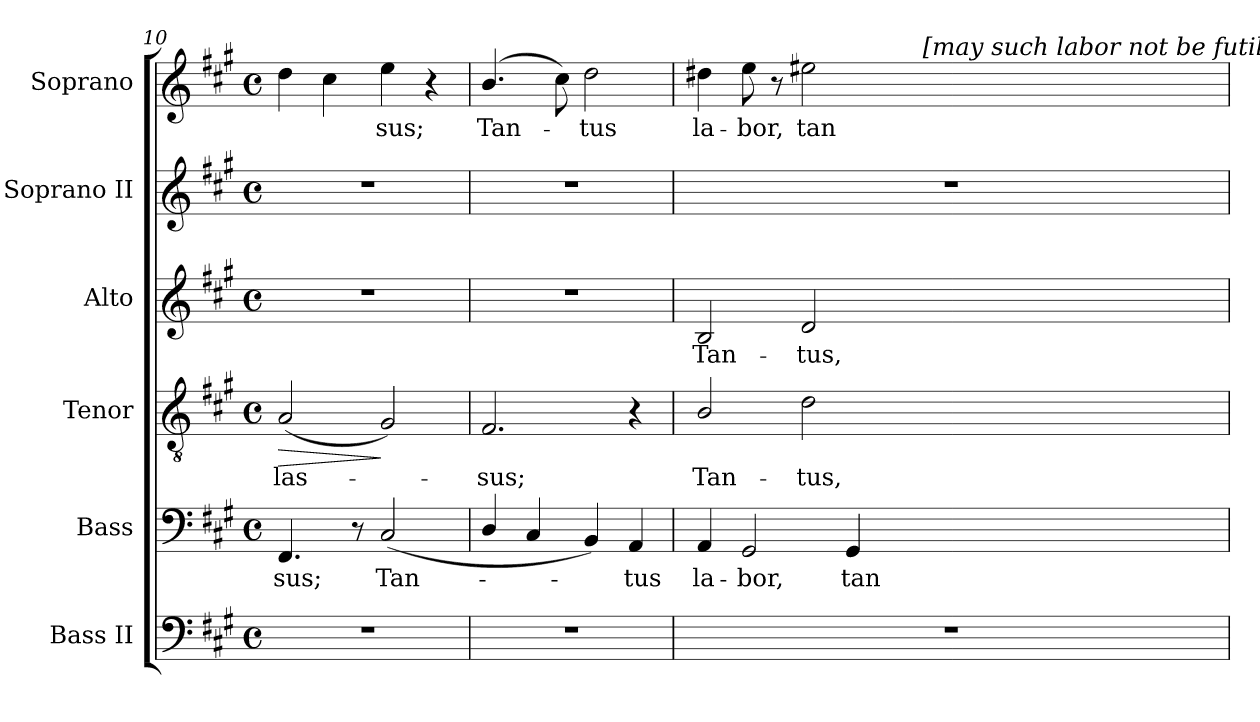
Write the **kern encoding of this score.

**kern	**kern	**text	**kern	**text	**dynam	**kern	**text	**kern	**kern	**text
*part6	*part5	*part5	*part4	*part4	*part4	*part3	*part3	*part2	*part1	*part1
*staff6	*staff5	*staff5	*staff4	*staff4	*staff4	*staff3	*staff3	*staff2	*staff1	*staff1
*I"Bass II	*I"Bass	*	*I"Tenor	*	*	*I"Alto	*	*I"Soprano II	*I"Soprano	*
*I'B.	*I'B.	*	*I'T.	*	*	*I'A.	*	*I'S.	*I'S.	*
*clefF4	*clefF4	*	*clefGv2	*	*	*clefG2	*	*clefG2	*clefG2	*
*	*	*	*ITrd7c12	*	*	*	*	*	*	*
*k[f#c#g#]	*k[f#c#g#]	*	*k[f#c#g#]	*	*	*k[f#c#g#]	*	*k[f#c#g#]	*k[f#c#g#]	*
*A:	*A:	*	*A:	*	*	*A:	*	*A:	*A:	*
*M4/4	*M4/4	*	*M4/4	*	*	*M4/4	*	*M4/4	*M4/4	*
*met(c)	*met(c)	*	*met(c)	*	*	*met(c)	*	*met(c)	*met(c)	*
=10	=10	=10	=10	=10	=10	=10	=10	=10	=10	=10
!	!	!LO:LY:b:color=#000000	!	!	!	!	!	!	!	!
!	!	!	!	!LO:LY:b:color=#000000	!LO:HP:b	!	!	!	!	!
1r	4.FF#i/	-sus;	(2AAi/	las-	>	1r	.	1r	4ddi\	.
.	.	.	.	.	.	.	.	.	4cc#i\	.
.	8r	.	.	.	.	.	.	.	.	.
!	!	!LO:LY:b:color=#000000	!	!	!	!	!	!	!	!
!	!	!	!	!	!	!	!	!	!	!LO:LY:b:color=#000000
.	(2C#i/	Tan-	2GG#i/)	.	]	.	.	.	4eei\	-sus;
.	.	.	.	.	.	.	.	.	4r	.
=11	=11	=11	=11	=11	=11	=11	=11	=11	=11	=11
!	!	!	!	!LO:LY:b:color=#000000	!	!	!	!	!	!
!	!	!	!	!	!	!	!	!	!	!LO:LY:b:color=#000000
1r	4Di/	.	2.FF#i/	-sus;	.	1r	.	1r	(4.bi/	Tan-
.	4C#i/	.	.	.	.	.	.	.	.	.
.	.	.	.	.	.	.	.	.	8cc#i\)	.
!	!	!	!	!	!	!	!	!	!	!LO:LY:b:color=#000000
.	4BBi/)	.	.	.	.	.	.	.	2ddi\	-tus
!	!	!LO:LY:b:color=#000000	!	!	!	!	!	!	!	!
.	4AAi/	-tus	4r	.	.	.	.	.	.	.
!!LO:LB:g=z
=12	=12	=12	=12	=12	=12	=12	=12	=12	=12	=12
!	!	!LO:LY:b:color=#000000	!	!	!	!	!	!	!	!
!	!	!	!	!LO:LY:b:color=#000000	!	!	!	!	!	!
!	!	!	!	!	!	!	!LO:LY:b:color=#000000	!	!	!
!	!	!	!	!	!	!	!	!	!	!LO:LY:b:color=#000000
*	*	*	*	*	*	*	*	*	*^	*
1r	4AAi/	la-	2BBi/	Tan-	.	2Bi/	Tan-	1r	4dd#Xi\	2ryy	la-
!	!	!LO:LY:b:color=#000000	!	!	!	!	!	!	!	!	!
!	!	!	!	!	!	!	!	!	!	!	!LO:LY:b:color=#000000
.	2GG#i/	-bor,	.	.	.	.	.	.	8eei\	.	-bor,
.	.	.	.	.	.	.	.	.	8r	.	.
!	!	!	!	!LO:LY:b:color=#000000	!	!	!	!	!	!	!
!	!	!	!	!	!	!	!LO:LY:b:color=#000000	!	!	!	!
!	!	!	!	!	!	!	!	!	!	!	!LO:LY:b:color=#000000
.	.	.	2Di\	-tus,	.	2di/	-tus,	.	2ee#Xi\	4ryy	tan-
!	!	!LO:LY:b:color=#000000	!	!	!	!	!	!	!	!	!
.	4GG#i/	tan-	.	.	.	.	.	.	.	8ryy	.
.	.	.	.	.	.	.	.	.	.	16ryy	.
.	.	.	.	.	.	.	.	.	.	32ryy	.
.	.	.	.	.	.	.	.	.	.	64ryy	.
.	.	.	.	.	.	.	.	.	.	128...ryy	.
!	!	!	!	!	!	!	!	!	!	!LO:TX:a:i:t=[may such labor not be futile]	!
.	.	.	.	.	.	.	.	.	.	1024ryy	.
*	*	*	*	*	*	*	*	*	*v	*v	*
=	=	=	=	=	=	=	=	=	=	=
*-	*-	*-	*-	*-	*-	*-	*-	*-	*-	*-
